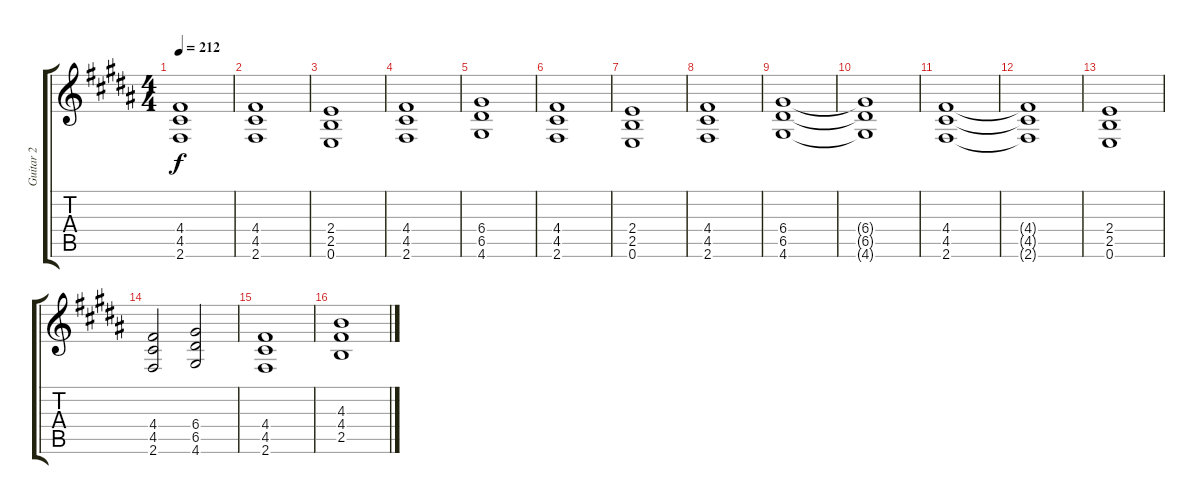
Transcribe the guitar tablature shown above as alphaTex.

\track ("Guitar 2" "Guitar 2") {instrument distortionguitar}
\staff {score tabs}
\tuning (E4 B3 G3 D3 A2 E2) {hide}
\ts (4 4)
\tempo 212
\clef g2
\ks b
(4.4 4.5 2.6).1{dy f} |
\ks g#minor
(4.4 4.5 2.6).1 |
(2.4 2.5 0.6).1 |
(4.4 4.5 2.6).1 |
\ks b
(6.4 6.5 4.6).1 |
\ks g#minor
(4.4 4.5 2.6).1 |
(2.4 2.5 0.6).1 |
(4.4 4.5 2.6).1 |
\ks b
(6.4 6.5 4.6).1 |
\ks g#minor
(6.4{t} 6.5{t} 4.6{t}).1 |
(4.4 4.5 2.6).1 |
(4.4{t} 4.5{t} 2.6{t}).1 |
\ks b
(2.4 2.5 0.6).1 |
\ks g#minor
(4.4 4.5 2.6).2 (6.4 6.5 4.6).2 |
(4.4 4.5 2.6).1 |
(4.3 4.4 2.5).1
